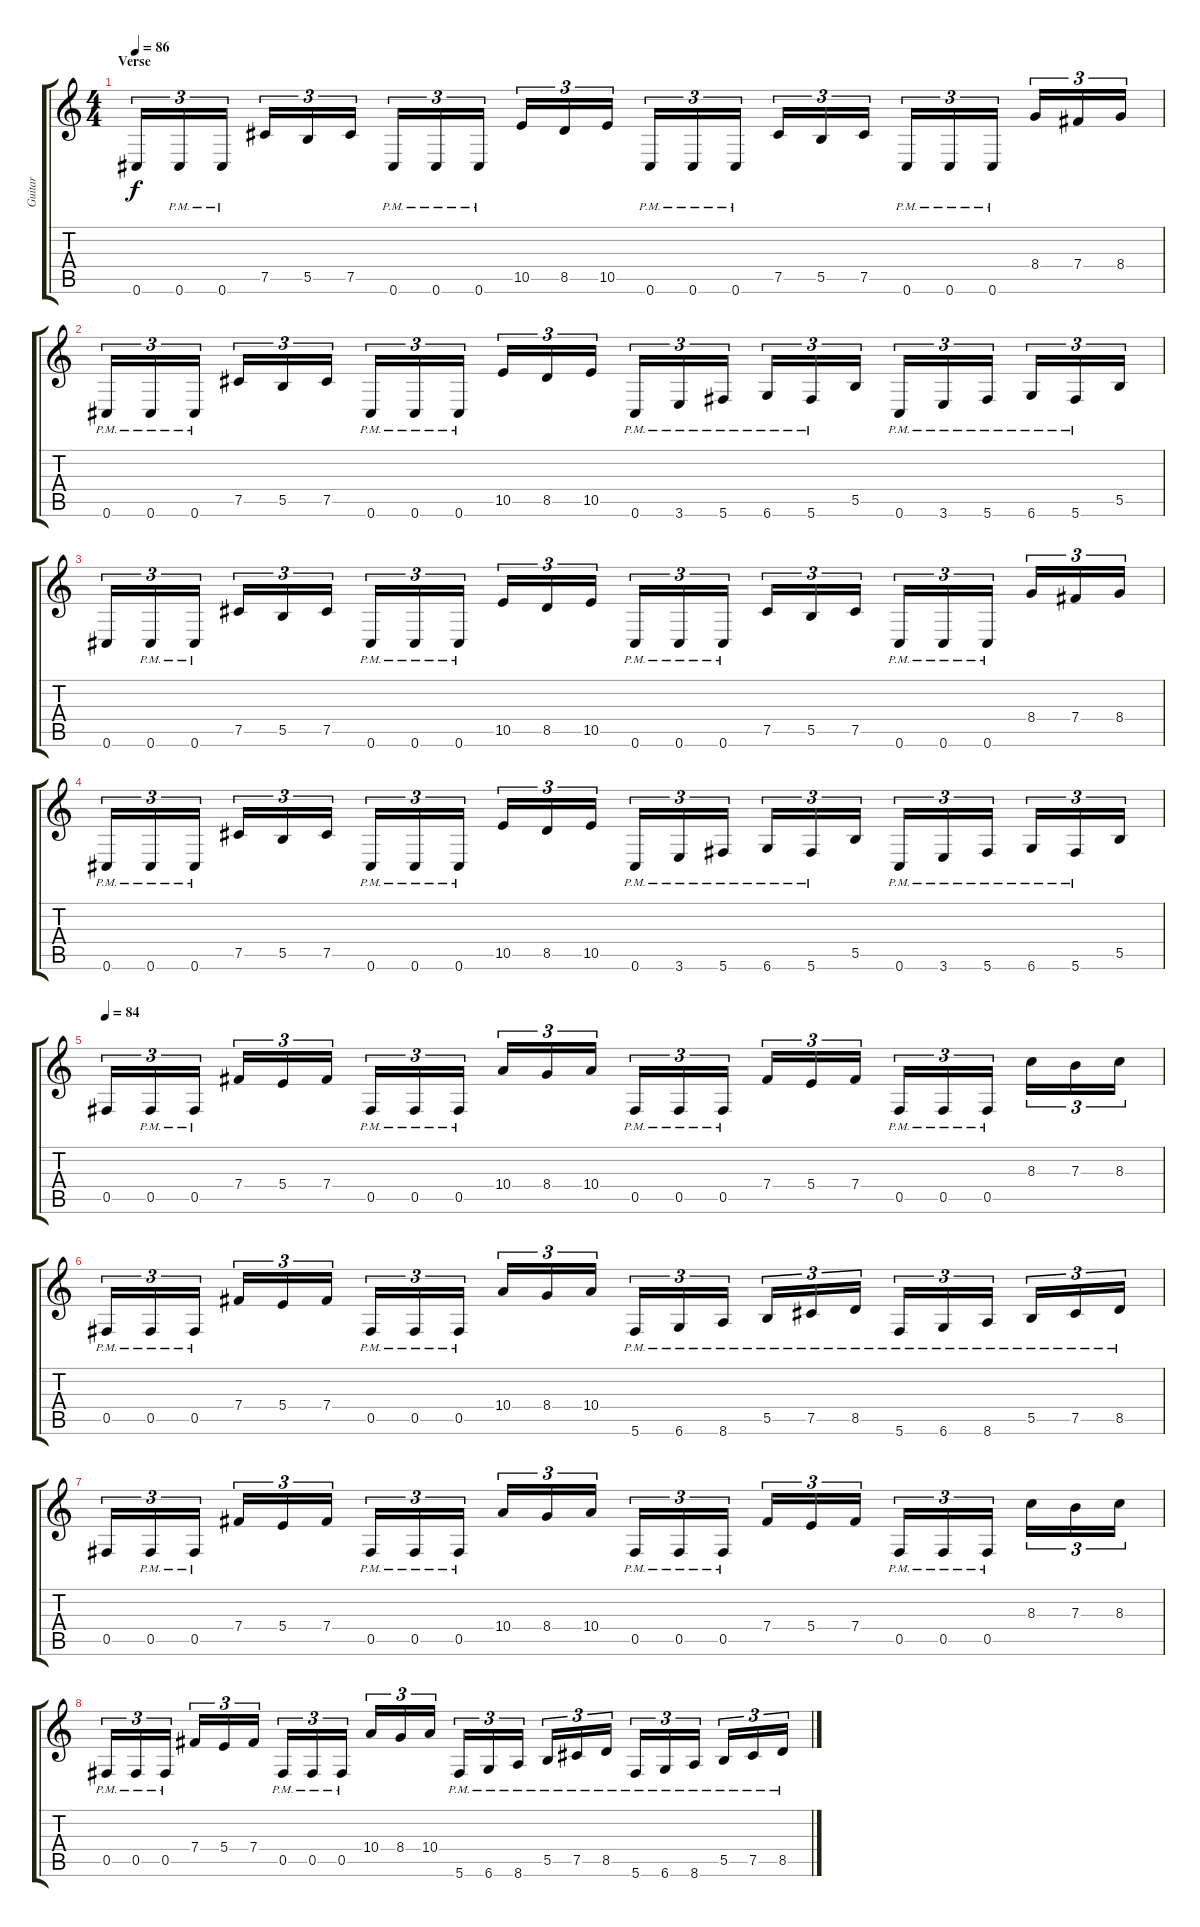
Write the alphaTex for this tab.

\track ("Guitar" "Guitar") {instrument distortionguitar}
\staff {score tabs}
\tuning (Db4 Ab3 E3 B2 Gb2 Db2) {hide}
\ts (4 4)
\section ("" "Verse")
\tempo 86
\clef g2
\ks c
0.6.16{tu (3 2) dy f} 0.6{pm}.16{tu (3 2)} 0.6{pm}.16{tu (3 2) beam splitsecondary} 7.5.16{tu (3 2)} 5.5.16{tu (3 2)} 7.5.16{tu (3 2)} 0.6{pm}.16{tu (3 2)} 0.6{pm}.16{tu (3 2)} 0.6{pm}.16{tu (3 2) beam splitsecondary} 10.5.16{tu (3 2)} 8.5.16{tu (3 2)} 10.5.16{tu (3 2)} 0.6{pm}.16{tu (3 2)} 0.6{pm}.16{tu (3 2)} 0.6{pm}.16{tu (3 2) beam splitsecondary} 7.5.16{tu (3 2)} 5.5.16{tu (3 2)} 7.5.16{tu (3 2)} 0.6{pm}.16{tu (3 2)} 0.6{pm}.16{tu (3 2)} 0.6{pm}.16{tu (3 2) beam splitsecondary} 8.4.16{tu (3 2)} 7.4.16{tu (3 2)} 8.4.16{tu (3 2)} |
0.6{pm}.16{tu (3 2)} 0.6{pm}.16{tu (3 2)} 0.6{pm}.16{tu (3 2) beam splitsecondary} 7.5.16{tu (3 2)} 5.5.16{tu (3 2)} 7.5.16{tu (3 2)} 0.6{pm}.16{tu (3 2)} 0.6{pm}.16{tu (3 2)} 0.6{pm}.16{tu (3 2) beam splitsecondary} 10.5.16{tu (3 2)} 8.5.16{tu (3 2)} 10.5.16{tu (3 2)} 0.6{pm}.16{tu (3 2)} 3.6{pm}.16{tu (3 2)} 5.6{pm}.16{tu (3 2) beam splitsecondary} 6.6{pm}.16{tu (3 2)} 5.6{pm}.16{tu (3 2)} 5.5.16{tu (3 2)} 0.6{pm}.16{tu (3 2)} 3.6{pm}.16{tu (3 2)} 5.6{pm}.16{tu (3 2) beam splitsecondary} 6.6{pm}.16{tu (3 2)} 5.6{pm}.16{tu (3 2)} 5.5.16{tu (3 2)} |
0.6.16{tu (3 2)} 0.6{pm}.16{tu (3 2)} 0.6{pm}.16{tu (3 2) beam splitsecondary} 7.5.16{tu (3 2)} 5.5.16{tu (3 2)} 7.5.16{tu (3 2)} 0.6{pm}.16{tu (3 2)} 0.6{pm}.16{tu (3 2)} 0.6{pm}.16{tu (3 2) beam splitsecondary} 10.5.16{tu (3 2)} 8.5.16{tu (3 2)} 10.5.16{tu (3 2)} 0.6{pm}.16{tu (3 2)} 0.6{pm}.16{tu (3 2)} 0.6{pm}.16{tu (3 2) beam splitsecondary} 7.5.16{tu (3 2)} 5.5.16{tu (3 2)} 7.5.16{tu (3 2)} 0.6{pm}.16{tu (3 2)} 0.6{pm}.16{tu (3 2)} 0.6{pm}.16{tu (3 2) beam splitsecondary} 8.4.16{tu (3 2)} 7.4.16{tu (3 2)} 8.4.16{tu (3 2)} |
0.6{pm}.16{tu (3 2)} 0.6{pm}.16{tu (3 2)} 0.6{pm}.16{tu (3 2) beam splitsecondary} 7.5.16{tu (3 2)} 5.5.16{tu (3 2)} 7.5.16{tu (3 2)} 0.6{pm}.16{tu (3 2)} 0.6{pm}.16{tu (3 2)} 0.6{pm}.16{tu (3 2) beam splitsecondary} 10.5.16{tu (3 2)} 8.5.16{tu (3 2)} 10.5.16{tu (3 2)} 0.6{pm}.16{tu (3 2)} 3.6{pm}.16{tu (3 2)} 5.6{pm}.16{tu (3 2) beam splitsecondary} 6.6{pm}.16{tu (3 2)} 5.6{pm}.16{tu (3 2)} 5.5.16{tu (3 2)} 0.6{pm}.16{tu (3 2)} 3.6{pm}.16{tu (3 2)} 5.6{pm}.16{tu (3 2) beam splitsecondary} 6.6{pm}.16{tu (3 2)} 5.6{pm}.16{tu (3 2)} 5.5.16{tu (3 2)} |
\tempo 84
0.5.16{tu (3 2)} 0.5{pm}.16{tu (3 2)} 0.5{pm}.16{tu (3 2) beam splitsecondary} 7.4.16{tu (3 2)} 5.4.16{tu (3 2)} 7.4.16{tu (3 2)} 0.5{pm}.16{tu (3 2)} 0.5{pm}.16{tu (3 2)} 0.5{pm}.16{tu (3 2) beam splitsecondary} 10.4.16{tu (3 2)} 8.4.16{tu (3 2)} 10.4.16{tu (3 2)} 0.5{pm}.16{tu (3 2)} 0.5{pm}.16{tu (3 2)} 0.5{pm}.16{tu (3 2) beam splitsecondary} 7.4.16{tu (3 2)} 5.4.16{tu (3 2)} 7.4.16{tu (3 2)} 0.5{pm}.16{tu (3 2)} 0.5{pm}.16{tu (3 2)} 0.5{pm}.16{tu (3 2) beam splitsecondary} 8.3.16{tu (3 2)} 7.3.16{tu (3 2)} 8.3.16{tu (3 2)} |
0.5{pm}.16{tu (3 2)} 0.5{pm}.16{tu (3 2)} 0.5{pm}.16{tu (3 2) beam splitsecondary} 7.4.16{tu (3 2)} 5.4.16{tu (3 2)} 7.4.16{tu (3 2)} 0.5{pm}.16{tu (3 2)} 0.5{pm}.16{tu (3 2)} 0.5{pm}.16{tu (3 2) beam splitsecondary} 10.4.16{tu (3 2)} 8.4.16{tu (3 2)} 10.4.16{tu (3 2)} 5.6{pm}.16{tu (3 2)} 6.6{pm}.16{tu (3 2)} 8.6{pm}.16{tu (3 2) beam splitsecondary} 5.5{pm}.16{tu (3 2)} 7.5{pm}.16{tu (3 2)} 8.5{pm}.16{tu (3 2)} 5.6{pm}.16{tu (3 2)} 6.6{pm}.16{tu (3 2)} 8.6{pm}.16{tu (3 2) beam splitsecondary} 5.5{pm}.16{tu (3 2)} 7.5{pm}.16{tu (3 2)} 8.5{pm}.16{tu (3 2)} |
0.5.16{tu (3 2)} 0.5{pm}.16{tu (3 2)} 0.5{pm}.16{tu (3 2) beam splitsecondary} 7.4.16{tu (3 2)} 5.4.16{tu (3 2)} 7.4.16{tu (3 2)} 0.5{pm}.16{tu (3 2)} 0.5{pm}.16{tu (3 2)} 0.5{pm}.16{tu (3 2) beam splitsecondary} 10.4.16{tu (3 2)} 8.4.16{tu (3 2)} 10.4.16{tu (3 2)} 0.5{pm}.16{tu (3 2)} 0.5{pm}.16{tu (3 2)} 0.5{pm}.16{tu (3 2) beam splitsecondary} 7.4.16{tu (3 2)} 5.4.16{tu (3 2)} 7.4.16{tu (3 2)} 0.5{pm}.16{tu (3 2)} 0.5{pm}.16{tu (3 2)} 0.5{pm}.16{tu (3 2) beam splitsecondary} 8.3.16{tu (3 2)} 7.3.16{tu (3 2)} 8.3.16{tu (3 2)} |
0.5{pm}.16{tu (3 2)} 0.5{pm}.16{tu (3 2)} 0.5{pm}.16{tu (3 2) beam splitsecondary} 7.4.16{tu (3 2)} 5.4.16{tu (3 2)} 7.4.16{tu (3 2)} 0.5{pm}.16{tu (3 2)} 0.5{pm}.16{tu (3 2)} 0.5{pm}.16{tu (3 2) beam splitsecondary} 10.4.16{tu (3 2)} 8.4.16{tu (3 2)} 10.4.16{tu (3 2)} 5.6{pm}.16{tu (3 2)} 6.6{pm}.16{tu (3 2)} 8.6{pm}.16{tu (3 2) beam splitsecondary} 5.5{pm}.16{tu (3 2)} 7.5{pm}.16{tu (3 2)} 8.5{pm}.16{tu (3 2)} 5.6{pm}.16{tu (3 2)} 6.6{pm}.16{tu (3 2)} 8.6{pm}.16{tu (3 2) beam splitsecondary} 5.5{pm}.16{tu (3 2)} 7.5{pm}.16{tu (3 2)} 8.5{pm}.16{tu (3 2)}
